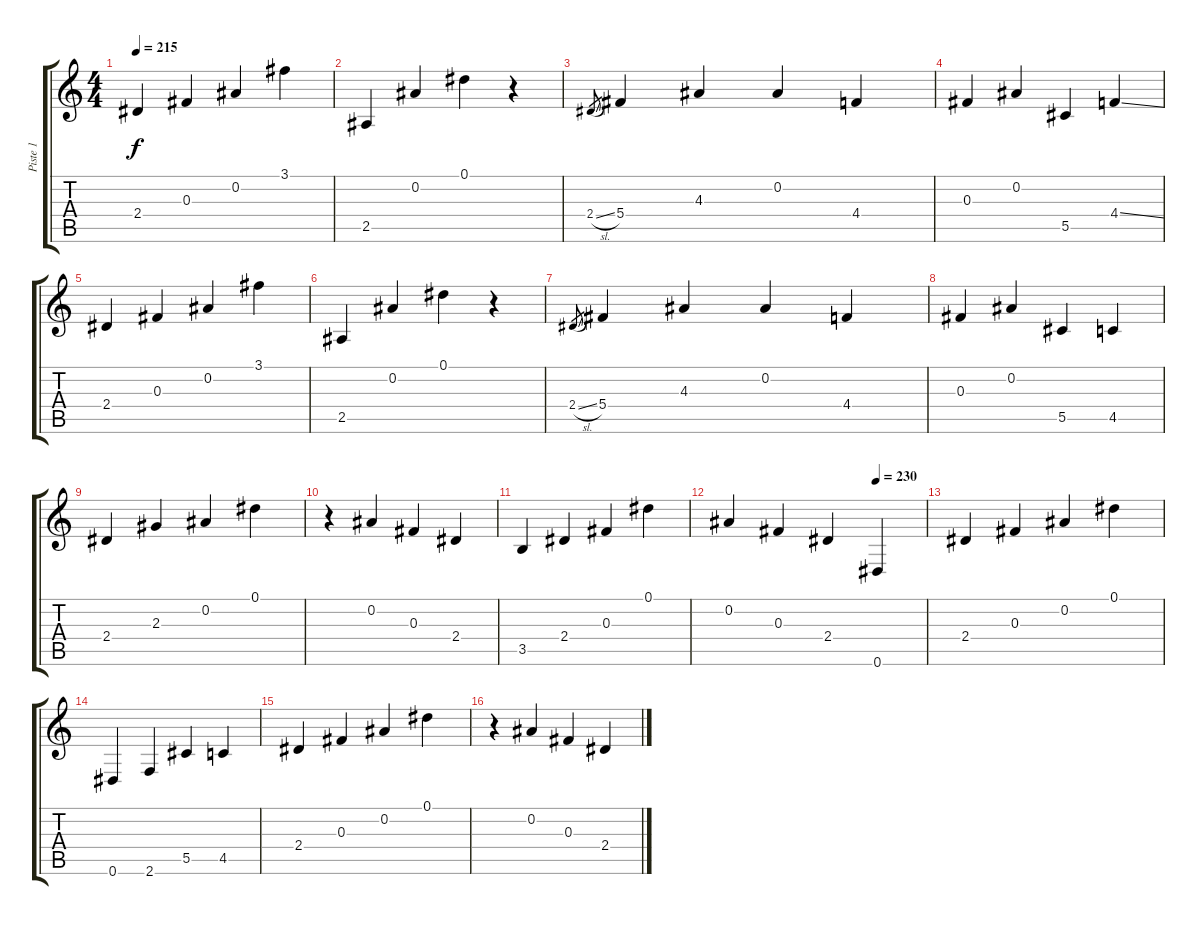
\track ("Piste 1" "Piste 1") {instrument acousticguitarsteel}
\staff {score tabs}
\tuning (Eb4 Bb3 Gb3 Db3 Ab2 Eb2) {hide}
\ts (4 4)
\tempo 215
\clef g2
\ks c
2.4.4{dy f instrument acousticguitarsteel} 0.3.4 0.2.4 3.1.4 |
2.5.4 0.2.4 0.1.4 r.4 |
2.4{sl}.8{gr} 5.4.4 4.3.4 0.2.4 4.4.4 |
0.3.4 0.2.4 5.5.4 4.4{ss}.4 |
2.4.4 0.3.4 0.2.4 3.1.4 |
2.5.4 0.2.4 0.1.4 r.4 |
2.4{sl}.8{gr} 5.4.4 4.3.4 0.2.4 4.4.4 |
0.3.4 0.2.4 5.5.4 4.5.4 |
2.4.4 2.3.4 0.2.4 0.1.4 |
r.4 0.2.4 0.3.4 2.4.4 |
3.5.4 2.4.4 0.3.4 0.1.4 |
\tempo (230 0.75)
0.2.4 0.3.4 2.4.4 0.6.4 |
2.4.4 0.3.4 0.2.4 0.1.4 |
0.6.4 2.6.4 5.5.4 4.5.4 |
2.4.4 0.3.4 0.2.4 0.1.4 |
r.4 0.2.4 0.3.4 2.4.4
